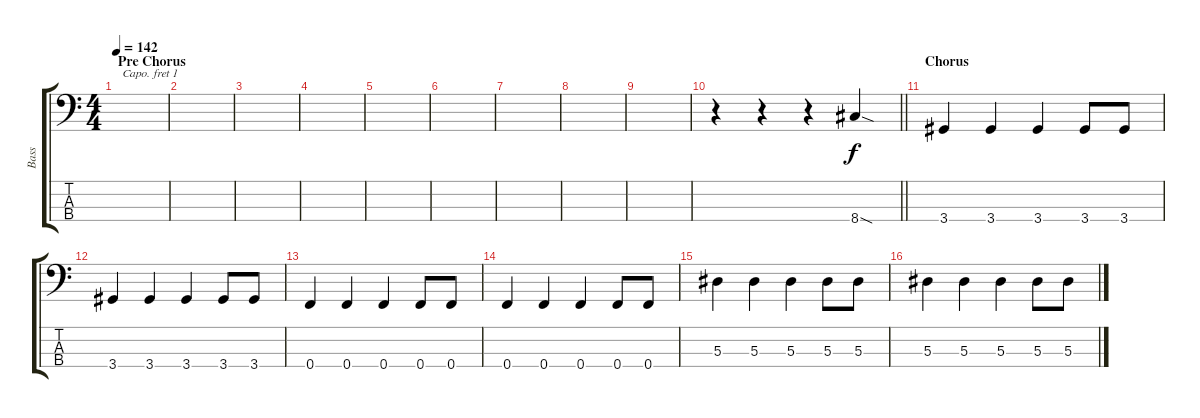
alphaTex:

\track ("Bass" "Bass") {instrument electricbassfinger}
\staff {score tabs}
\capo 1
\tuning (G2 D2 A1 E1) {hide}
\ts (4 4)
\section ("" "Pre Chorus")
\tempo 142
\clef f4
\ks c
|
|
|
|
|
|
|
|
|
\barLineRight lightlight
r.4 r.4 r.4 8.4{sod}.4 |
\section ("" "Chorus")
3.4.4 3.4.4 3.4.4 3.4.8 3.4.8 |
3.4.4 3.4.4 3.4.4 3.4.8 3.4.8 |
0.4.4 0.4.4 0.4.4 0.4.8 0.4.8 |
0.4.4 0.4.4 0.4.4 0.4.8 0.4.8 |
5.3.4 5.3.4 5.3.4 5.3.8 5.3.8 |
5.3.4 5.3.4 5.3.4 5.3.8 5.3.8
